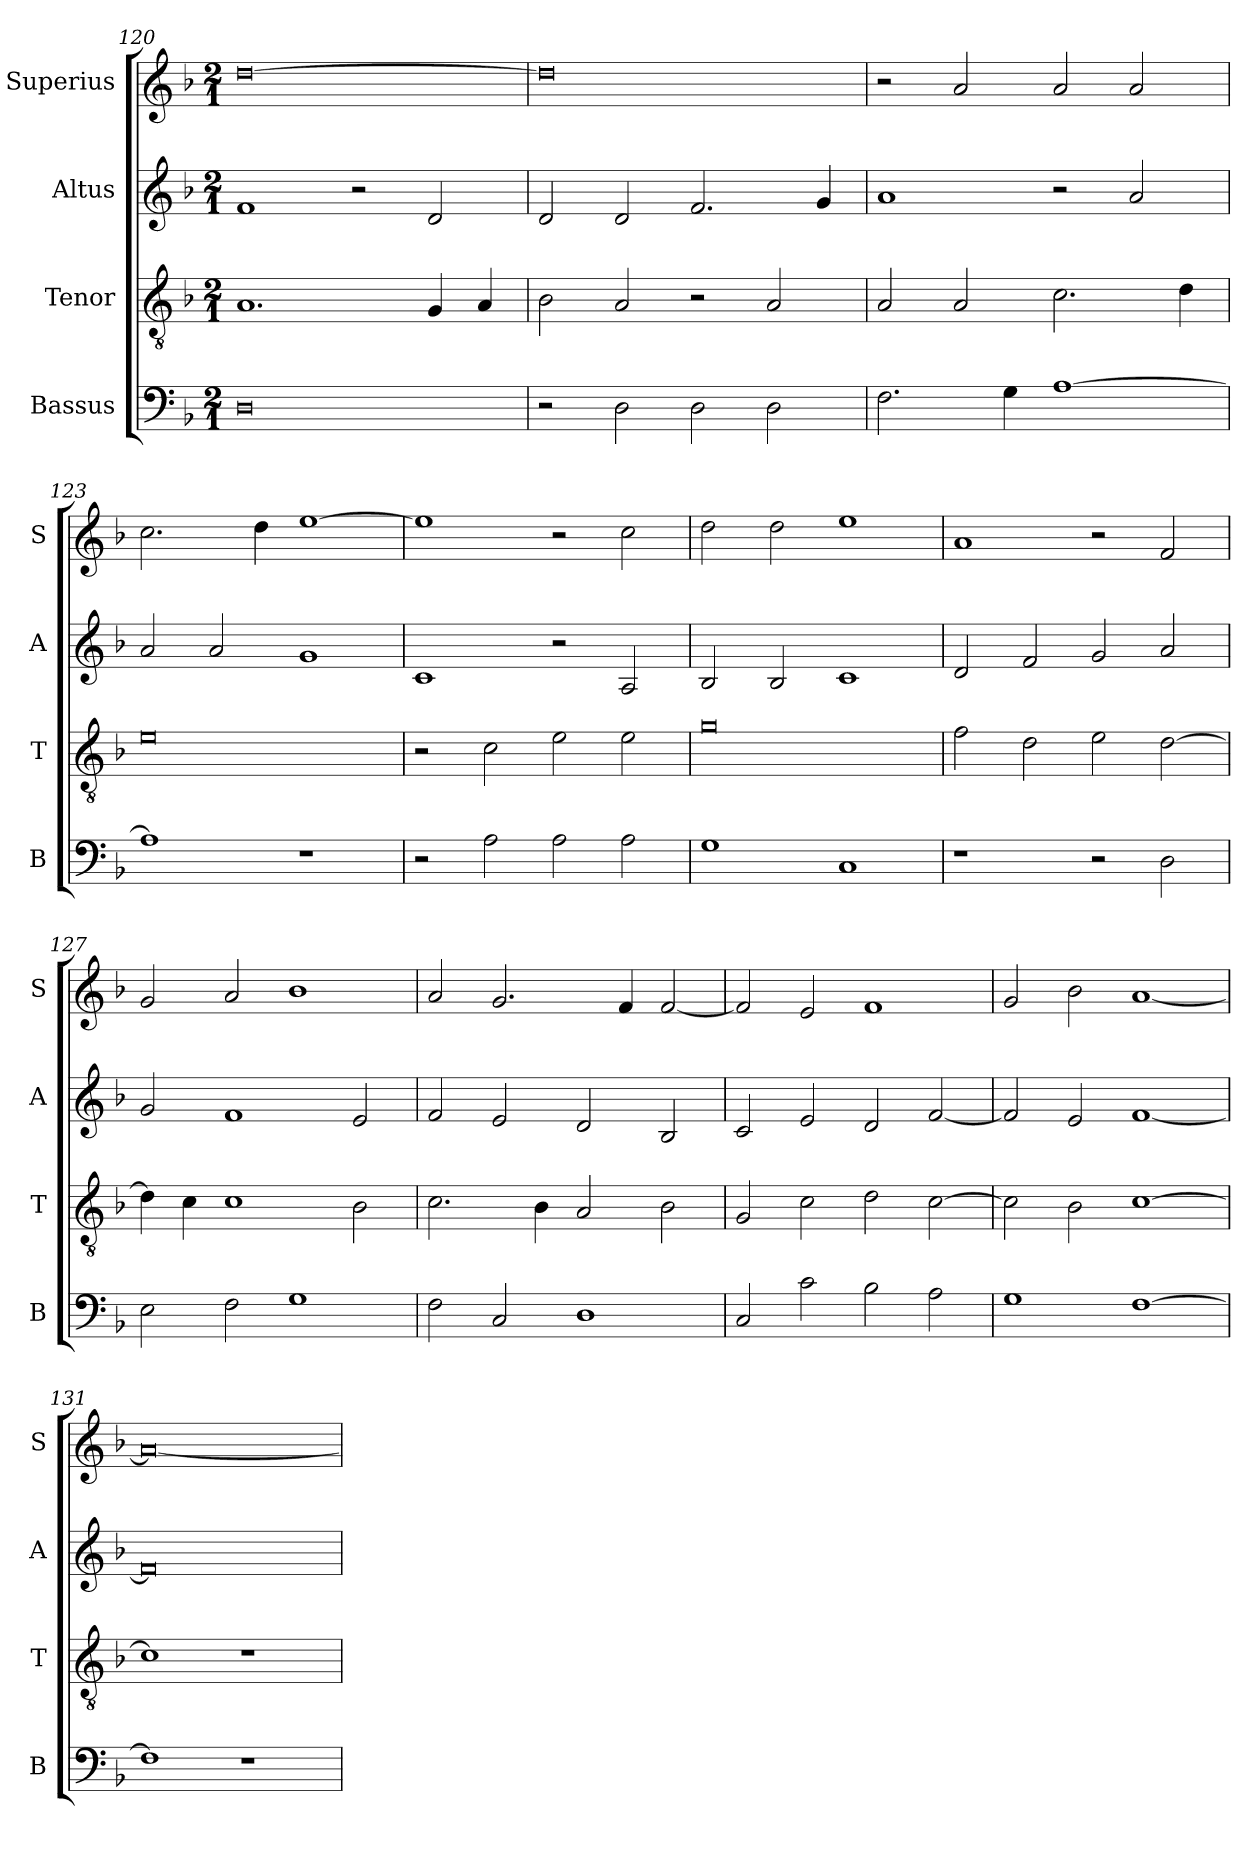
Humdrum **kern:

**kern	**kern	**kern	**kern
*part4	*part3	*part2	*part1
*staff4	*staff3	*staff2	*staff1
*I"Bassus	*I"Tenor	*I"Altus	*I"Superius
*I'B	*I'T	*I'A	*I'S
*clefF4	*clefGv2	*clefG2	*clefG2
*k[b-]	*k[b-]	*k[b-]	*k[b-]
*F:	*F:	*F:	*F:
*M2/1	*M2/1	*M2/1	*M2/1
=120	=120	=120	=120
0D	1.A	1f	[0dd
.	.	2r	.
.	4G	2d	.
.	4A	.	.
=121	=121	=121	=121
2r	2B-	2d	0dd]
2D	2A	2d	.
2D	2r	2.f	.
2D	2A	.	.
.	.	4g	.
=122	=122	=122	=122
2.F	2A	1a	2r
.	2A	.	2a
4G	.	.	.
[1A	2.c	2r	2a
.	.	2a	2a
.	4d	.	.
=123	=123	=123	=123
1A]	0e	2a	2.cc
.	.	2a	.
.	.	.	4dd
1r	.	1g	[1ee
=124	=124	=124	=124
2r	2r	1c	1ee]
2A	2c	.	.
2A	2e	2r	2r
2A	2e	2A	2cc
=125	=125	=125	=125
1G	0g	2B-	2dd
.	.	2B-	2dd
1C	.	1c	1ee
=126	=126	=126	=126
1r	2f	2d	1a
.	2d	2f	.
2r	2e	2g	2r
2D	[2d	2a	2f
=127	=127	=127	=127
2E	4d]	2g	2g
.	4c	.	.
2F	1c	1f	2a
1G	.	.	1b-
.	2B-	2e	.
=128	=128	=128	=128
2F	2.c	2f	2a
2C	.	2e	2.g
.	4B-	.	.
1D	2A	2d	.
.	.	.	4f
.	2B-	2B-	[2f
=129	=129	=129	=129
2C	2G	2c	2f]
2c	2c	2e	2e
2B-	2d	2d	1f
2A	[2c	[2f	.
=130	=130	=130	=130
1G	2c]	2f]	2g
.	2B-	2e	2b-
[1F	[1c	[1f	[1a
=131	=131	=131	=131
1F]	1c]	0f]	0a_
1r	1r	.	.
=	=	=	=
*-	*-	*-	*-
